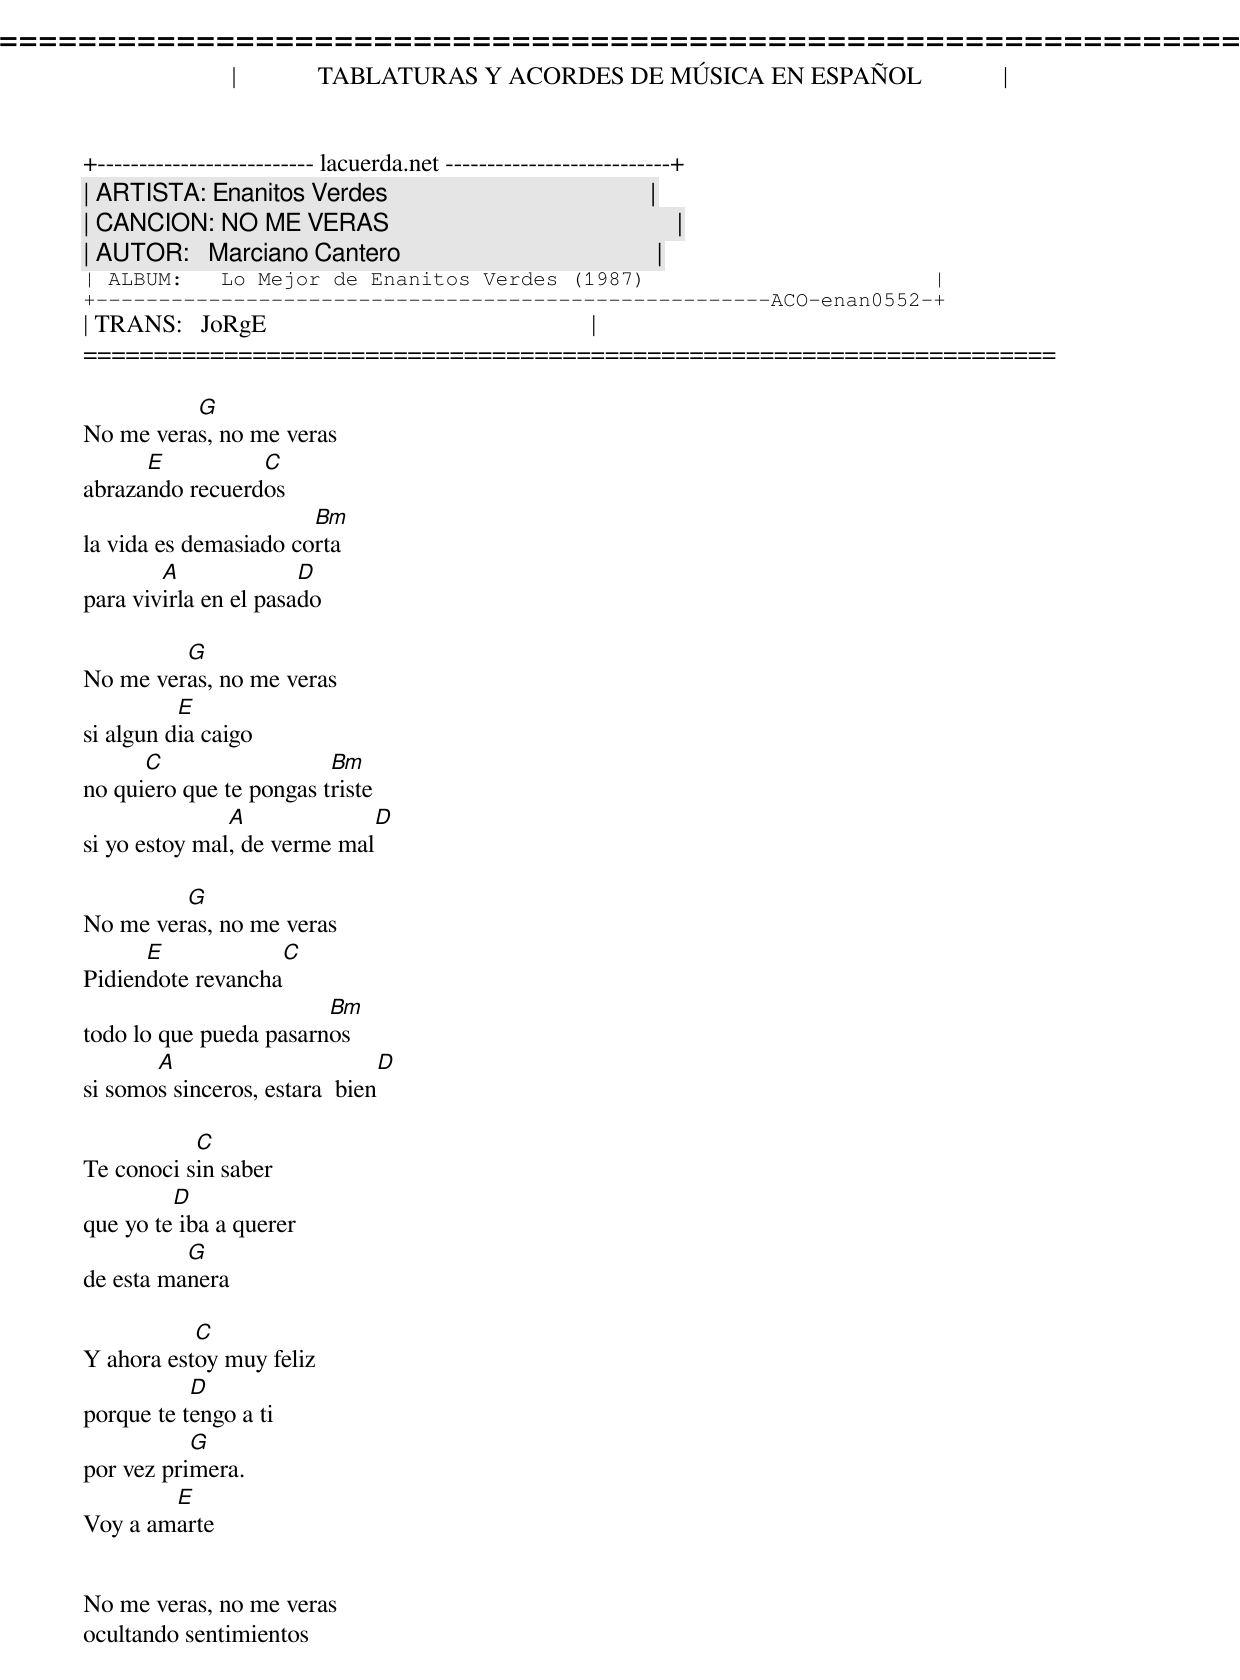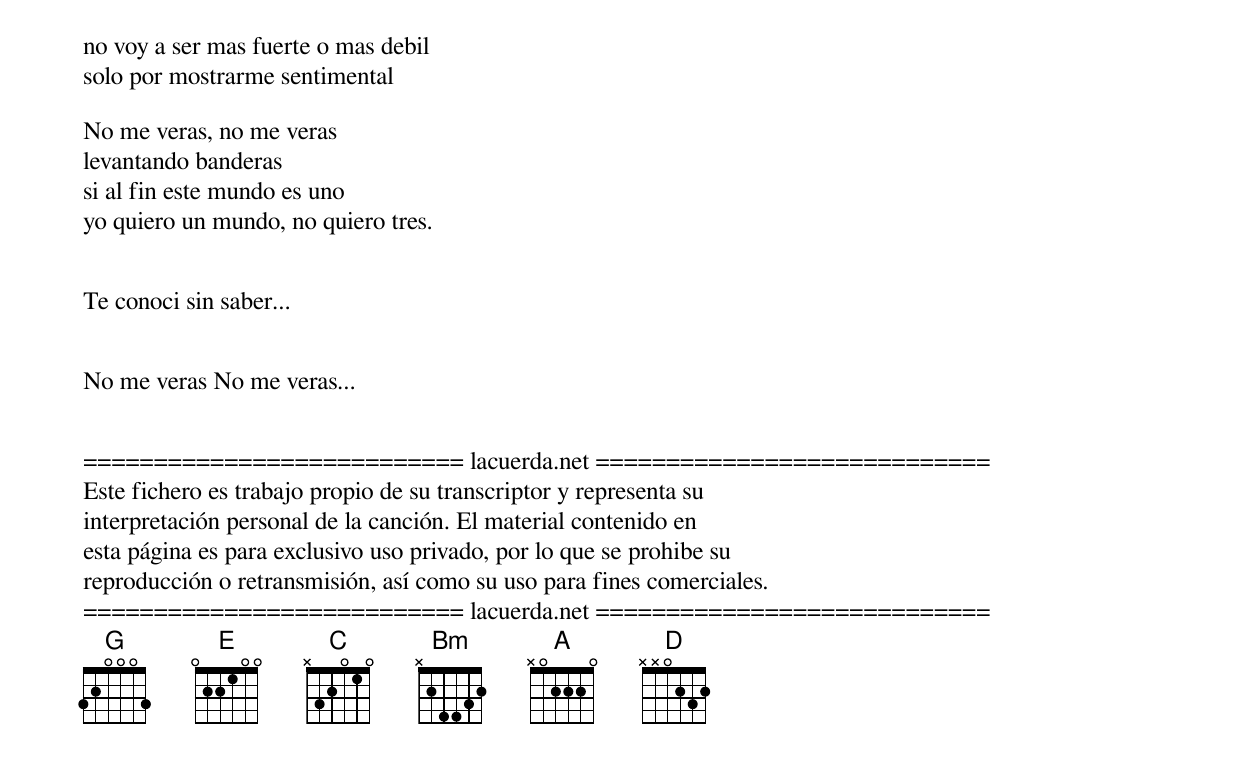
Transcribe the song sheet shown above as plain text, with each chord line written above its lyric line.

=====================================================================
|             TABLATURAS Y ACORDES DE MÚSICA EN ESPAÑOL             |
+-------------------------- lacuerda.net ---------------------------+
| ARTISTA: Enanitos Verdes                                          |
| CANCION: NO ME VERAS                                              |
| AUTOR:   Marciano Cantero                                         |
| ALBUM:   Lo Mejor de Enanitos Verdes (1987)                       |
+------------------------------------------------------ACO-enan0552-+
| TRANS:   JoRgE                                                    |
=====================================================================

          G
No me veras, no me veras
      E          C
abrazando recuerdos
                       Bm
la vida es demasiado corta
        A              D
para vivirla en el pasado

         G
No me veras, no me veras
          E
si algun dia caigo
      C                  Bm
no quiero que te pongas triste
               A              D
si yo estoy mal, de verme mal

         G
No me veras, no me veras
      E             C
Pidiendote revancha
                        Bm
todo lo que pueda pasarnos
       A                       D
si somos sinceros, estara  bien

           C
Te conoci sin saber
         D
que yo te iba a querer
          G
de esta manera

           C
Y ahora estoy muy feliz
           D
porque te tengo a ti
           G
por vez primera.
        E
Voy a amarte


No me veras, no me veras
ocultando sentimientos
no voy a ser mas fuerte o mas debil
solo por mostrarme sentimental

No me veras, no me veras
levantando banderas
si al fin este mundo es uno
yo quiero un mundo, no quiero tres.


Te conoci sin saber...


No me veras No me veras...


=========================== lacuerda.net ============================
Este fichero es trabajo propio de su transcriptor y representa su
interpretación personal de la canción. El material contenido en
esta página es para exclusivo uso privado, por lo que se prohibe su
reproducción o retransmisión, así como su uso para fines comerciales.
=========================== lacuerda.net ============================
